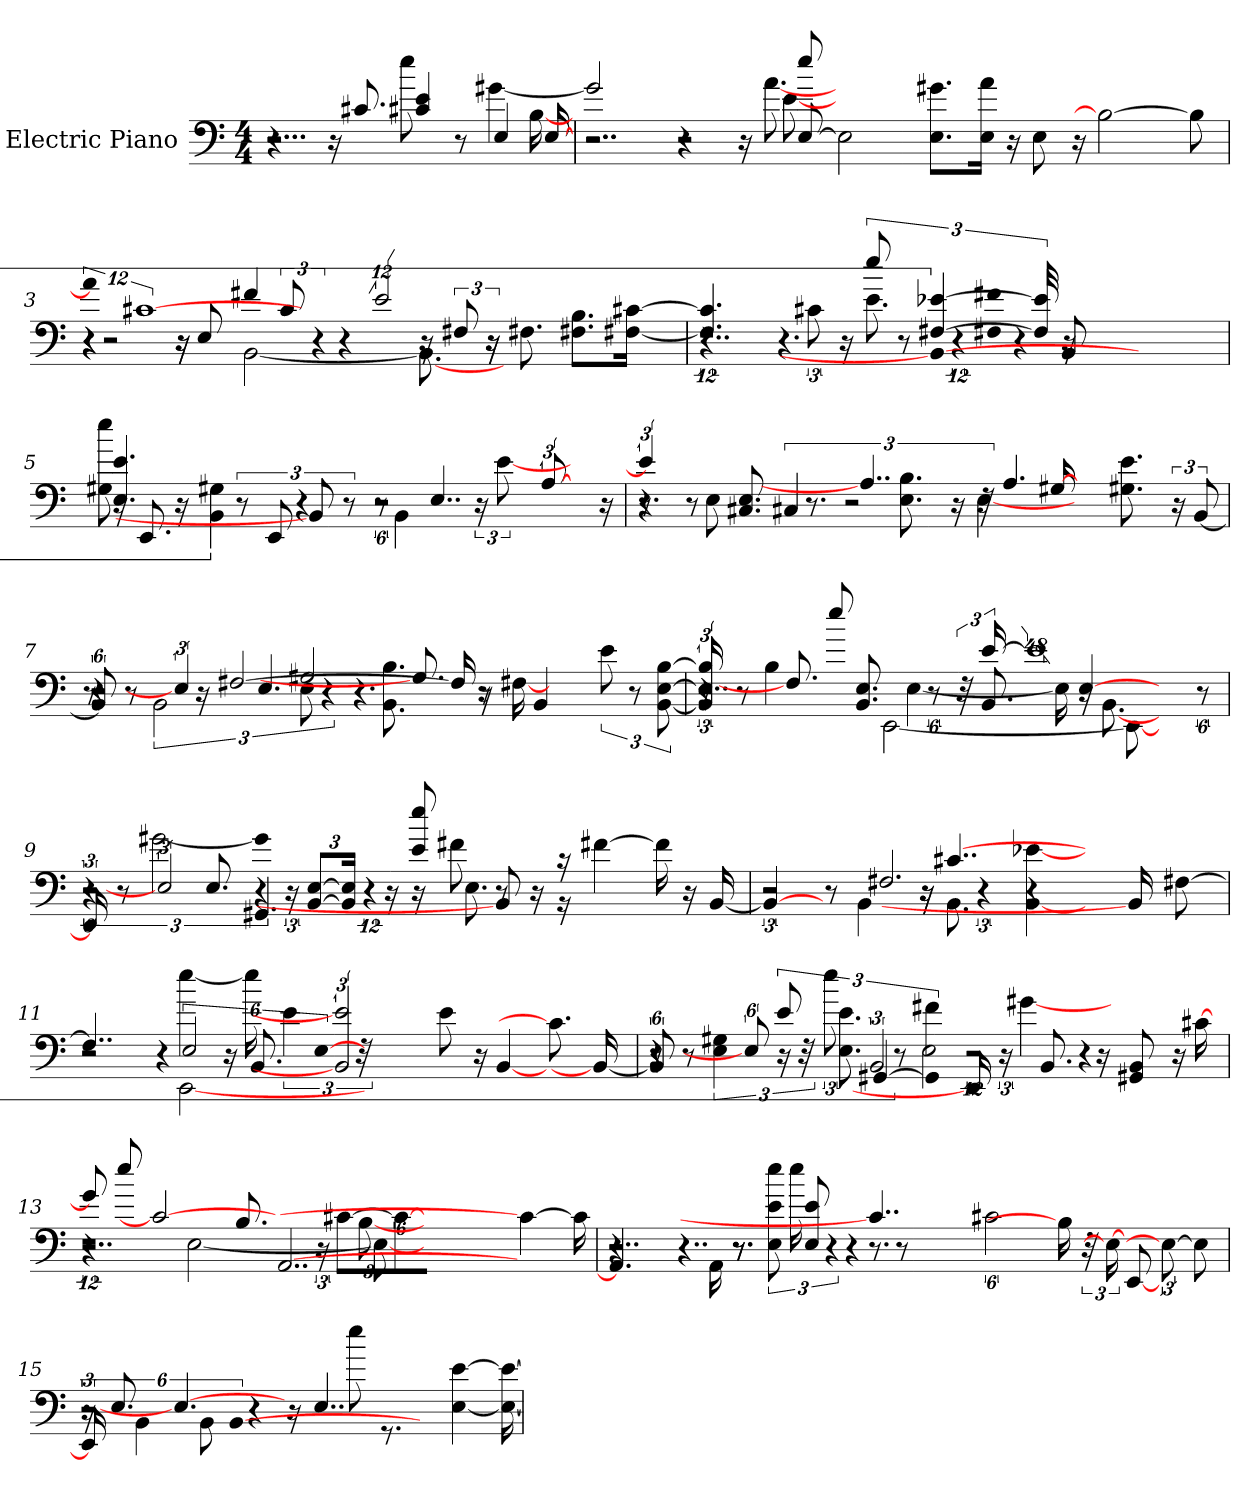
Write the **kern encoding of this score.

**kern
*part1
*staff1
*I"Electric Piano
*I'E.Pno
*clefF4
*M4/4
*MM120
=1
*^
*	*^
*	*	*^
4r	2r	2...r	2...r
16r	.	.	.
8.c#X	.	.	.
4c#X 4e	8ee	.	.
.	8r	.	.
4E	[4g#X	.	.
.	.	[16E	[16B
=2	=2	=2	=2
*	*	*	*^
2g#]	2r	2..r	2..r	2..r
2r	4r	.	.	.
.	16r	.	.	.
.	[8.a	.	.	.
.	.	[8E	[8e	8ee
2E]	1ryy	1ryy	1ryy	1ryy
8.E\ 8.g#XL	.	.	.	.
16E\ 16aJk	.	.	.	.
16r	.	.	.	.
8E	.	.	.	.
16r	.	.	.	.
2B_	2ryy	2ryy	2ryy	2ryy
8B]	8ryy	8ryy	8ryy	8ryy
*	*	*v	*v	*v
=3	=3	=3
48%11a]	4r	4r
12r	.	.
.	16r	16r
[6c#X	[2BB	4f#X
8E]	.	.
.	.	4r
12c#]	.	.
6r	.	.
.	8.BB_	16r
24%7e]	.	.
.	.	12F#X
.	.	24r
.	48%31ryy	48%31ryy
16r	.	.
8.F#X	.	.
8.F#X\ 8.BL	.	.
[16F#X\ [16c#XJk	.	.
=4	=4	=4
4.F#] 4.c#]	4..r	12%7r
4.r	.	.
.	12c#X	.
.	16r	.
.	8.e	12ee
.	.	12r
8%5BB_	.	[6F#X [6e-X
.	48%11r	.
.	.	48F#] 48e-]
.	.	16r
.	1ryy	1ryy
12%5f#X 12%5F#X	.	.
12r	.	.
8BB	.	.
=5	=5	=5
4.e 4.E	8ee 8G#X	16r
.	.	8.EE
.	16r	.
.	6G#X 6BB	.
.	.	12r
.	.	12EE
.	48%13r	.
8BB]	.	.
.	.	12r
8r	.	12%5r
4..E	4BB	.
.	24r	.
.	[12e	[12A
.	8ryy	8ryy
16r	.	.
=6	=6	=6
6e]	8.r	4r
8r	.	.
.	8E	.
.	.	8.C#X 8.E
6C#X	.	.
.	8.r	.
.	.	2r
6..A]	.	.
.	8.E 8.B	.
.	16r	.
48r	[4E	.
4.A	.	.
.	.	[16G#X
.	24%11ryy	24%11ryy
8.G#X 8.e	.	.
24r	.	.
[12BB	.	.
=7	=7	=7
*	*^	*^
*	*	*	*	*
48%5BB]	8.r	4r	2r	2r
8r	.	.	.	.
.	3BB	.	.	.
6E]	.	.	.	.
.	.	16r	.	.
.	.	[2F#X	.	.
4.E	.	.	.	.
.	.	.	8E	2G#X
.	6r	.	.	.
.	.	.	4.r	.
.	8.B 8.BB	.	.	.
8.G#]	.	.	.	.
.	.	16F#]	.	.
.	16r	8r	.	.
.	[16F#X	.	.	.
4BB	.	.	.	.
.	24%11ryy	24%11ryy	24%11ryy	24%11ryy
12e	.	.	.	.
12r	.	.	.	.
[12E [12B [12BB	.	.	.	.
*	*	*	*v	*v
=8	=8	=8	=8
24E] 24B] 24BB]	8r	3r	4..r
8r	.	.	.
.	4B	.	.
8.F#]	.	.	.
.	.	8ee	.
8.BB 8.E	.	.	.
.	[2EE	.	.
.	.	.	[4E
.	.	48%5r	.
48r	.	.	.
[24e	.	8.BB	.
48%25e]	.	.	.
.	.	.	16E]
.	.	[4E	16r
.	.	.	[8.BB
.	8EE_	.	.
.	48%11ryy	48%11ryy	48%11ryy
48%5r	.	.	.
=9	=9	=9	=9
24EE]	6r	3r	2r
8r	.	.	.
3E]	[3g#X	.	.
.	.	8.E	.
4.GG#X	48%5g#]	.	4r
.	.	24r	.
.	.	[12E/ [12BBL	.
.	48%7r	.	.
.	.	24E/] 24BB]Jk	.
.	.	16r	.
.	8.E	8e 8ee	16r
.	.	.	8f#X
8BB]	.	8r	.
.	16r	.	16r
16r	2ryy	2ryy	2ryy
[4f#X	.	.	.
16f#]	.	.	.
16r	.	.	.
[16BB	.	.	.
=10	=10	=10	=10
4BB_	3r	2r	2r
8r	.	.	.
.	4BB	.	.
2.F#X	.	.	.
.	.	16r	16r
.	.	[4..c#X	8.BB
.	6r	.	.
.	[4BB [4e-X	.	4r
.	4ryy	4ryy	4ryy
16BB]	.	.	.
[8F#X	.	.	.
.	16ryy	16ryy	16ryy
=11	=11	=11	=11
4..F#]	2r	2r	2r
4r	.	.	.
.	[4ee	12%5E	[2EE
16r	.	.	.
8.BB	16ee]	.	.
.	6e	.	.
.	.	[12E	.
3BB] 3e-]	.	.	.
.	48r	.	.
.	24%23ryy	24%23ryy	24%23ryy
8e	.	.	.
16r	.	.	.
[4BB	.	.	.
8.c#]	.	.	.
16BB_	.	.	.
=12	=12	=12	=12
48%5BB]	8r	4r	4r
8r	.	.	.
.	6E 6G#X	.	.
48%5E]	.	.	.
.	.	12e	16r
.	48r	.	.
.	8.e 8.E	.	12ee
3BB	.	[6GG#X	.
.	.	.	48%5r
.	4f#X	24%5GG#]	12%5E
16EE]	.	.	.
.	.	24%7r	.
24r	.	.	.
.	[4g#X	.	.
8.BB	.	.	.
.	.	.	12r
16r	.	.	.
.	48%13ryy	48%13ryy	48%13ryy
8GG#X 8BB	.	.	.
16r	.	.	.
[16c#X	.	.	.
=13	=13	=13	=13
8g#]	4.r	12%7r	2..r
8ee	.	.	.
2c#_	.	.	.
.	[2E	.	.
.	.	8.B	.
[2..AA	.	.	.
.	.	24r	.
.	.	[12c#X\L	.
.	8E_	.	[8B
.	.	48%5c#\J_	.
.	2...ryy	2...ryy	2...ryy
4c#_	.	.	.
16c#]	.	.	.
=14	=14	=14	=14
4.AA]	4..r	2r	2r
4..r	.	.	.
.	16AA	.	.
.	8r	8.r	8.r
.	12E 12e 12ee	.	.
.	.	8E 8e	16ee
.	6r	.	.
.	.	.	4r
4..c#]	.	8.r	.
.	8r	.	.
.	1ryy	1ryy	1ryy
12%5c#X	.	.	.
16B]	.	.	.
48r	.	.	.
24E_	.	.	.
[8EE	.	.	.
12E_	.	.	.
8E]	8ryy	8ryy	8ryy
*	*	*v	*v
=15	=15	=15
24EE]	16r	12%5r
8.E	.	.
.	4BB	.
4.E_	.	.
.	8BB	.
.	.	[12%7BB
.	4r	.
16r	.	.
4..E	.	.
.	8ee	.
.	8.r	.
.	12%5ryy	12%5ryy
[4E [4e	.	.
16E_ 16e_	.	.
*v	*v	*v
=
*-
